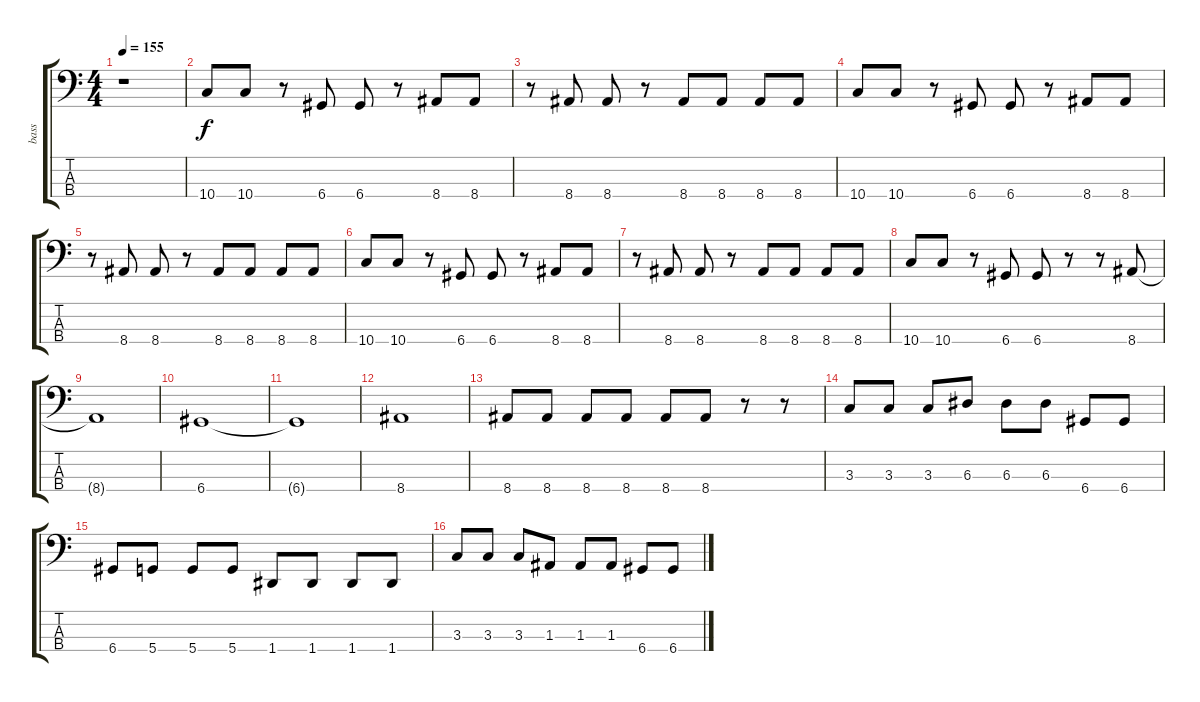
\track ("bass" "bass") {instrument electricbassfinger}
\staff {score tabs}
\tuning (G2 D2 A1 D1) {hide}
\ts (4 4)
\tempo 155
\clef f4
\ks c
r.1{dy f} |
10.4.8 10.4.8 r.8 6.4.8 6.4.8 r.8 8.4.8 8.4.8 |
r.8 8.4.8 8.4.8 r.8 8.4.8 8.4.8 8.4.8 8.4.8 |
10.4.8 10.4.8 r.8 6.4.8 6.4.8 r.8 8.4.8 8.4.8 |
r.8 8.4.8 8.4.8 r.8 8.4.8 8.4.8 8.4.8 8.4.8 |
10.4.8 10.4.8 r.8 6.4.8 6.4.8 r.8 8.4.8 8.4.8 |
r.8 8.4.8 8.4.8 r.8 8.4.8 8.4.8 8.4.8 8.4.8 |
10.4.8 10.4.8 r.8 6.4.8 6.4.8 r.8 r.8 8.4.8 |
8.4{t}.1 |
6.4.1 |
6.4{t}.1 |
8.4.1 |
8.4.8 8.4.8 8.4.8 8.4.8 8.4.8 8.4.8 r.8 r.8 |
3.3.8 3.3.8 3.3.8 6.3.8 6.3.8 6.3.8 6.4.8 6.4.8 |
6.4.8 5.4.8 5.4.8 5.4.8 1.4.8 1.4.8 1.4.8 1.4.8 |
3.3.8 3.3.8 3.3.8 1.3.8 1.3.8 1.3.8 6.4.8 6.4.8
